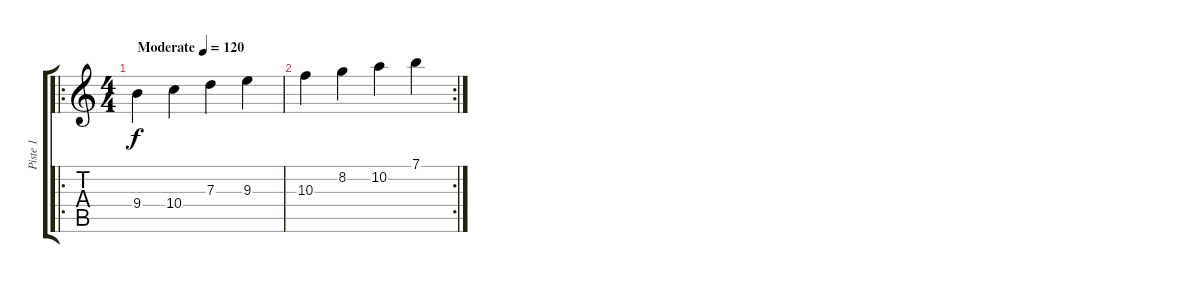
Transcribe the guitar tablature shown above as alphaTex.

\track ("Piste 1" "Piste 1") {instrument acousticguitarsteel}
\staff {score tabs}
\tuning (E4 B3 G3 D3 A2 E2) {hide}
\ro
\ts (4 4)
\tempo (120 "Moderate")
\clef g2
\ks c
9.4.4{dy f instrument acousticguitarsteel} 10.4.4 7.3.4 9.3.4 |
\rc 2
10.3.4 8.2.4 10.2.4 7.1.4
